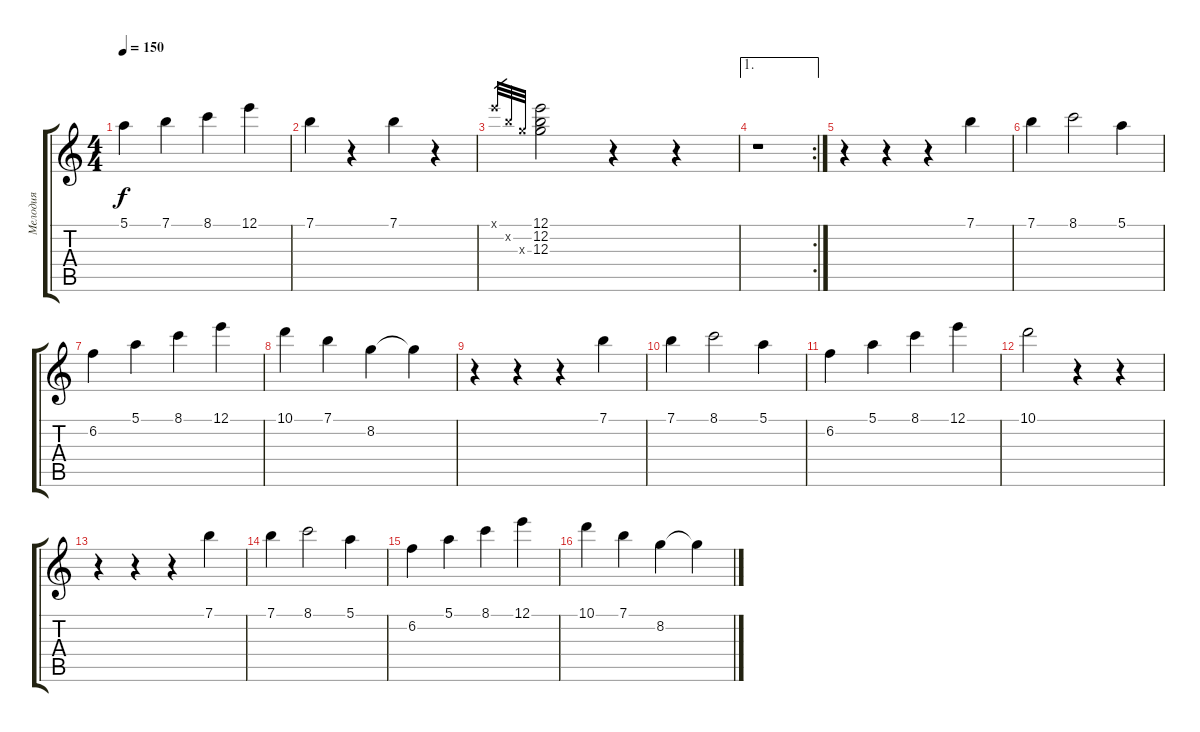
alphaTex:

\track ("Мелодия" "Мелодия") {instrument acousticguitarsteel}
\staff {score tabs}
\tuning (E4 B3 G3 D3 A2 E2) {hide}
\ts (4 4)
\tempo 150
\clef g2
\ks c
5.1.4{dy f} 7.1.4 8.1.4 12.1.4 |
7.1.4 r.4 7.1.4 r.4 |
12.1{x}.32{gr} 12.2{x}.32{gr} 12.3{x}.32{gr} (12.1 12.2 12.3).2{balance 16 instrument acousticguitarsteel} r.4 r.4 |
\ae 1
\rc 2
r.1 |
r.4{balance 8 instrument acousticguitarsteel} r.4 r.4 7.1.4 |
7.1.4 8.1.2 5.1.4 |
6.2.4 5.1.4 8.1.4 12.1.4 |
10.1.4 7.1.4 8.2.4 8.2{t}.4 |
r.4 r.4 r.4 7.1.4 |
7.1.4 8.1.2 5.1.4 |
6.2.4 5.1.4 8.1.4 12.1.4 |
10.1.2 r.4 r.4 |
r.4 r.4 r.4 7.1.4 |
7.1.4 8.1.2 5.1.4 |
6.2.4 5.1.4 8.1.4 12.1.4 |
10.1.4 7.1.4 8.2.4 8.2{t}.4
